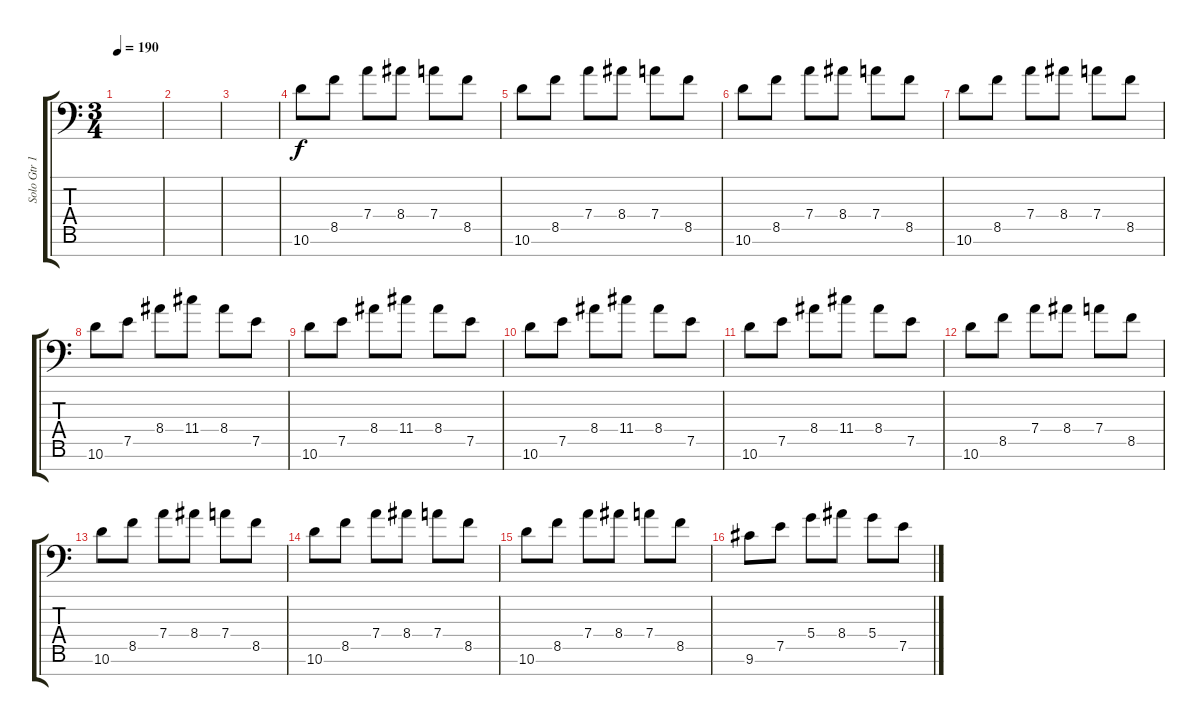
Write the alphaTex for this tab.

\track ("Solo Gtr 1" "Solo Gtr 1") {instrument distortionguitar}
\staff {score tabs}
\tuning (E4 B3 G3 D3 A2 E2 A1) {hide}
\ts (3 4)
\tempo 190
\clef f4
\ks c
|
|
|
10.6.8 8.5.8 7.4.8 8.4.8 7.4.8 8.5.8 |
10.6.8 8.5.8 7.4.8 8.4.8 7.4.8 8.5.8 |
10.6.8 8.5.8 7.4.8 8.4.8 7.4.8 8.5.8 |
10.6.8 8.5.8 7.4.8 8.4.8 7.4.8 8.5.8 |
10.6.8 7.5.8 8.4.8 11.4.8 8.4.8 7.5.8 |
10.6.8 7.5.8 8.4.8 11.4.8 8.4.8 7.5.8 |
10.6.8 7.5.8 8.4.8 11.4.8 8.4.8 7.5.8 |
10.6.8 7.5.8 8.4.8 11.4.8 8.4.8 7.5.8 |
10.6.8 8.5.8 7.4.8 8.4.8 7.4.8 8.5.8 |
10.6.8 8.5.8 7.4.8 8.4.8 7.4.8 8.5.8 |
10.6.8 8.5.8 7.4.8 8.4.8 7.4.8 8.5.8 |
10.6.8 8.5.8 7.4.8 8.4.8 7.4.8 8.5.8 |
9.6.8 7.5.8 5.4.8 8.4.8 5.4.8 7.5.8
